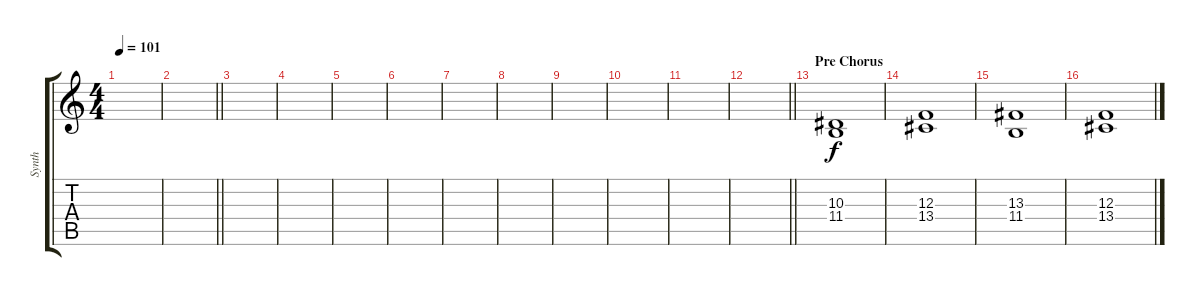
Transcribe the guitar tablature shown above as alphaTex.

\track ("Synth" "Synth") {instrument stringensemble1}
\staff {score tabs}
\tuning (D4 A3 F3 C3 G2 D2) {hide}
\ts (4 4)
\tempo 101
\clef g2
\ks c
|
\barLineRight lightlight
|
|
|
|
|
|
|
|
|
|
\barLineRight lightlight
|
\section ("" "Pre Chorus")
(10.3 11.4).1 |
(12.3 13.4).1 |
(13.3 11.4).1 |
(12.3 13.4).1
